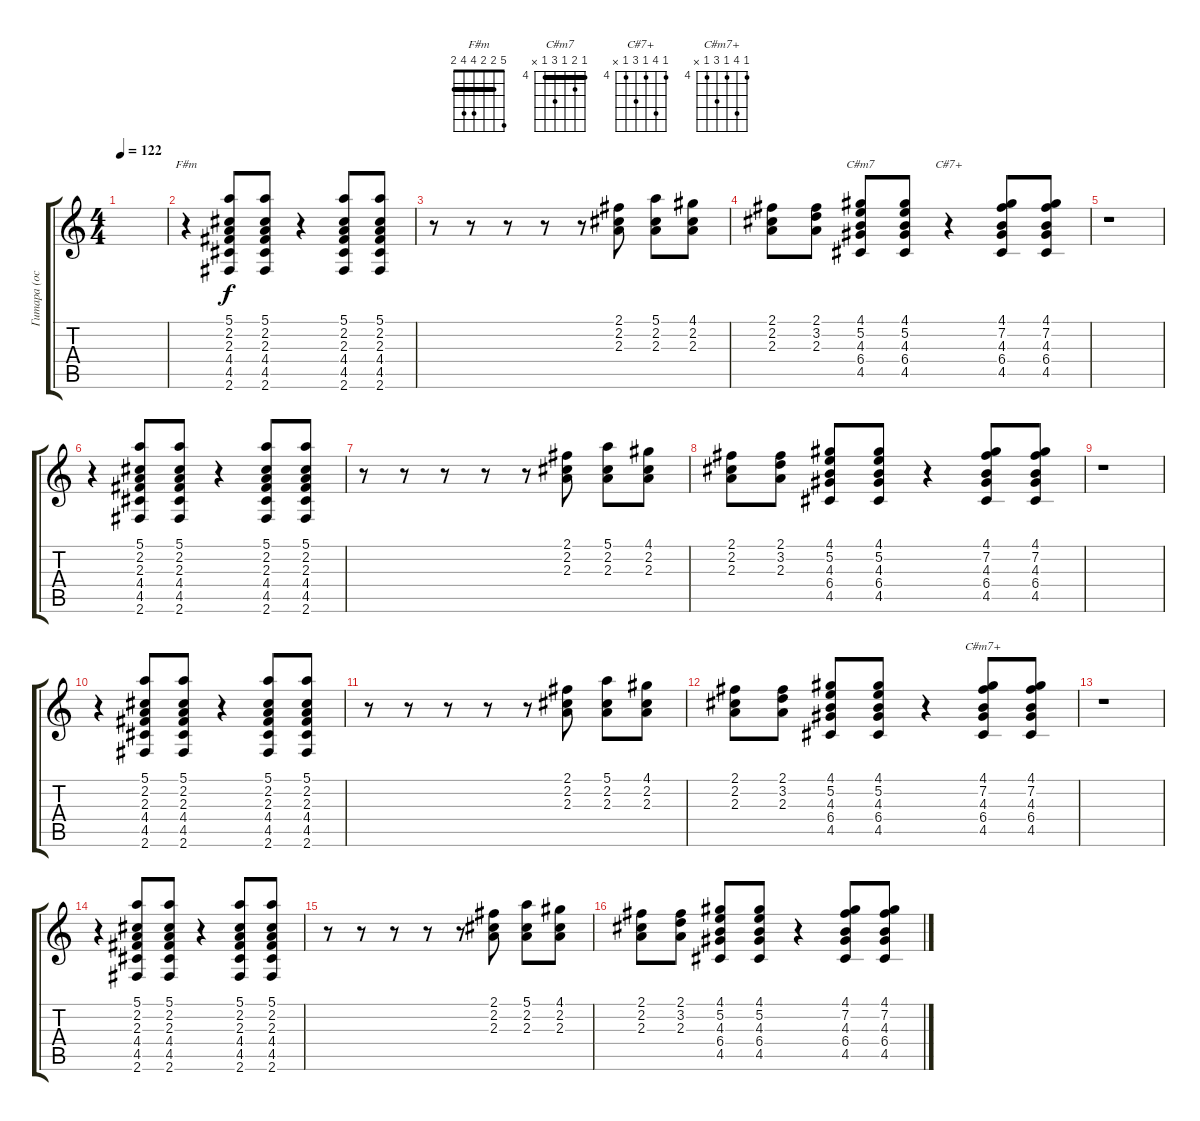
\track ("Гитара (основная)" "Гитара (ос") {instrument acousticguitarsteel}
\staff {score tabs}
\tuning (E4 B3 G3 D3 A2 E2) {hide}
\chord ("F#m" 5 2 2 4 4 2) {barre 2}
\chord ("C#m7" 4 5 4 6 4 x) {firstfret 4 barre 4}
\chord ("C#7+" 4 7 4 6 4 x) {firstfret 4}
\chord ("C#m7+" 4 7 4 6 4 x) {firstfret 4}
\ts (4 4)
\tempo 122
\clef g2
\ks c
|
r.4{ch "F#m"} (5.1 2.2 2.3 4.4 4.5 2.6).8 (5.1 2.2 2.3 4.4 4.5 2.6).8 r.4 (5.1 2.2 2.3 4.4 4.5 2.6).8 (5.1 2.2 2.3 4.4 4.5 2.6).8 |
r.8 r.8 r.8 r.8 r.8 (2.1 2.2 2.3).8 (5.1 2.2 2.3).8 (4.1 2.2 2.3).8 |
(2.1 2.2 2.3).8 (2.1 3.2 2.3).8 (4.1 5.2 4.3 6.4 4.5).8{ch "C#m7"} (4.1 5.2 4.3 6.4 4.5).8 r.4{ch "C#7+"} (4.1 7.2 4.3 6.4 4.5).8 (4.1 7.2 4.3 6.4 4.5).8 |
r.1 |
r.4 (5.1 2.2 2.3 4.4 4.5 2.6).8 (5.1 2.2 2.3 4.4 4.5 2.6).8 r.4 (5.1 2.2 2.3 4.4 4.5 2.6).8 (5.1 2.2 2.3 4.4 4.5 2.6).8 |
r.8 r.8 r.8 r.8 r.8 (2.1 2.2 2.3).8 (5.1 2.2 2.3).8 (4.1 2.2 2.3).8 |
(2.1 2.2 2.3).8 (2.1 3.2 2.3).8 (4.1 5.2 4.3 6.4 4.5).8 (4.1 5.2 4.3 6.4 4.5).8 r.4 (4.1 7.2 4.3 6.4 4.5).8 (4.1 7.2 4.3 6.4 4.5).8 |
r.1 |
r.4 (5.1 2.2 2.3 4.4 4.5 2.6).8 (5.1 2.2 2.3 4.4 4.5 2.6).8 r.4 (5.1 2.2 2.3 4.4 4.5 2.6).8 (5.1 2.2 2.3 4.4 4.5 2.6).8 |
r.8 r.8 r.8 r.8 r.8 (2.1 2.2 2.3).8 (5.1 2.2 2.3).8 (4.1 2.2 2.3).8 |
(2.1 2.2 2.3).8 (2.1 3.2 2.3).8 (4.1 5.2 4.3 6.4 4.5).8 (4.1 5.2 4.3 6.4 4.5).8 r.4 (4.1 7.2 4.3 6.4 4.5).8{ch "C#m7+"} (4.1 7.2 4.3 6.4 4.5).8 |
r.1 |
r.4 (5.1 2.2 2.3 4.4 4.5 2.6).8 (5.1 2.2 2.3 4.4 4.5 2.6).8 r.4 (5.1 2.2 2.3 4.4 4.5 2.6).8 (5.1 2.2 2.3 4.4 4.5 2.6).8 |
r.8 r.8 r.8 r.8 r.8 (2.1 2.2 2.3).8 (5.1 2.2 2.3).8 (4.1 2.2 2.3).8 |
(2.1 2.2 2.3).8 (2.1 3.2 2.3).8 (4.1 5.2 4.3 6.4 4.5).8 (4.1 5.2 4.3 6.4 4.5).8 r.4 (4.1 7.2 4.3 6.4 4.5).8 (4.1 7.2 4.3 6.4 4.5).8
